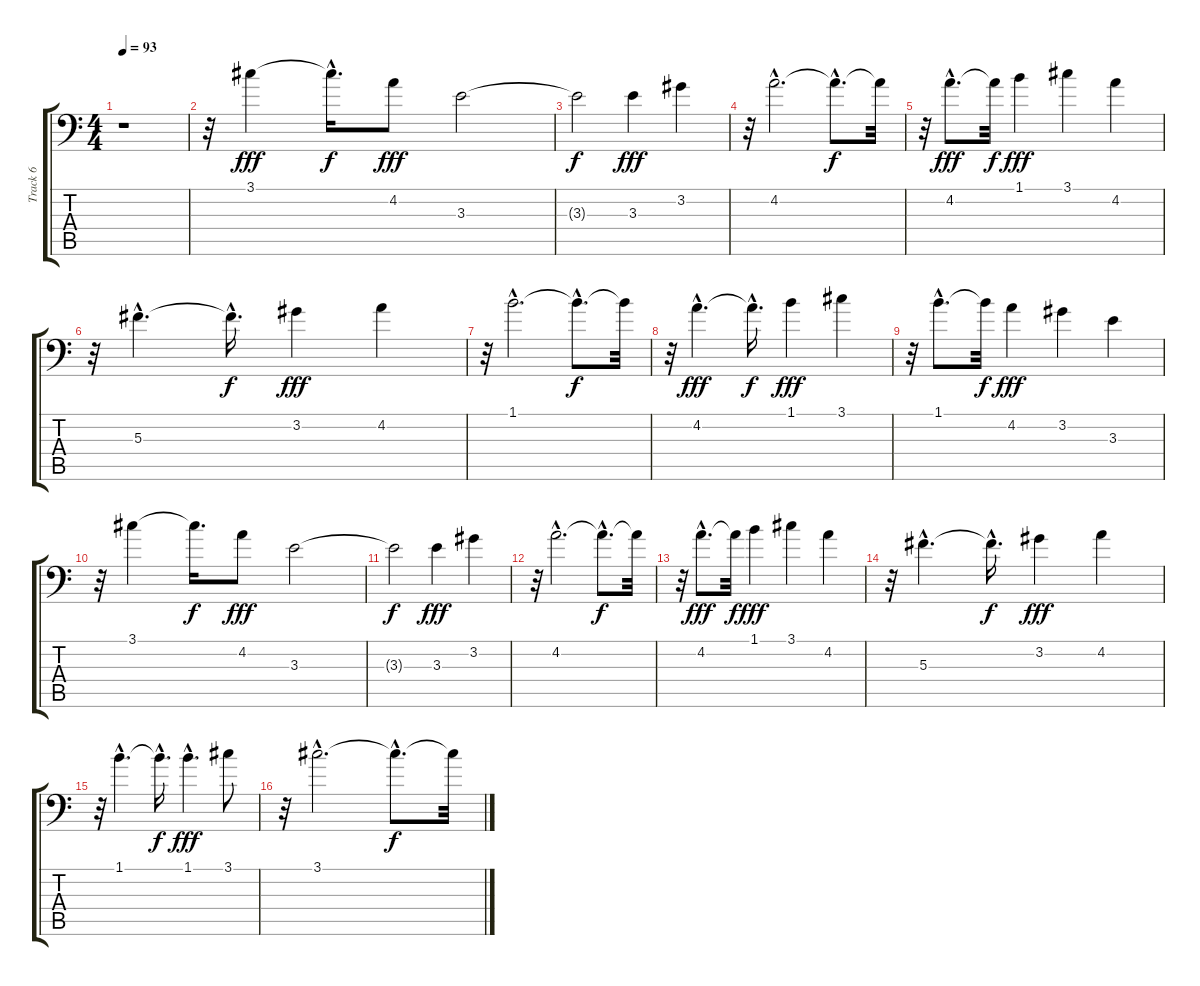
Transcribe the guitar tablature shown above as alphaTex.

\track ("Track 6" "Track 6") {instrument distortionguitar}
\staff {score tabs}
\tuning (Bb3 F3 Db3 Ab2 Eb2 Bb1) {hide}
\ts (4 4)
\tempo 93
\clef f4
\ks c
r.1{dy fff} |
r.32 3.1.4 3.1{hac t}.16{d dy f} 4.2.8{dy fff} 3.3.2 |
3.3{t}.2{dy f} 3.3.4{dy fff} 3.2.4 |
r.32 4.2{hac}.2{d} 4.2{hac t}.8{d dy f} 4.2{t}.32 |
r.32 4.2{hac}.8{d dy fff} 4.2{t}.32{dy f} 1.1.4{dy fff} 3.1.4 4.2.4 |
r.32 5.3{hac}.4{d} 5.3{hac t}.16{d dy f} 3.2.4{dy fff} 4.2.4 |
r.32 1.1{hac}.2{d} 1.1{hac t}.8{d dy f} 1.1{t}.32 |
r.32 4.2{hac}.4{d dy fff} 4.2{hac t}.16{d dy f} 1.1.4{dy fff} 3.1.4 |
r.32 1.1{hac}.8{d} 1.1{t}.32{dy f} 4.2.4{dy fff} 3.2.4 3.3.4 |
r.32 3.1.4 3.1{t}.16{d dy f} 4.2.8{dy fff} 3.3.2 |
3.3{t}.2{dy f} 3.3.4{dy fff} 3.2.4 |
r.32 4.2{hac}.2{d} 4.2{hac t}.8{d dy f} 4.2{t}.32 |
r.32 4.2{hac}.8{d dy fff} 4.2{t}.32{dy f} 1.1.4{dy fff} 3.1.4 4.2.4 |
r.32 5.3{hac}.4{d} 5.3{hac t}.16{d dy f} 3.2.4{dy fff} 4.2.4 |
r.32 1.1{hac}.4{d} 1.1{hac t}.16{d dy f} 1.1{hac}.4{d dy fff} 3.1.8 |
r.32 3.1{hac}.2{d} 3.1{hac t}.8{d dy f} 3.1{t}.32
